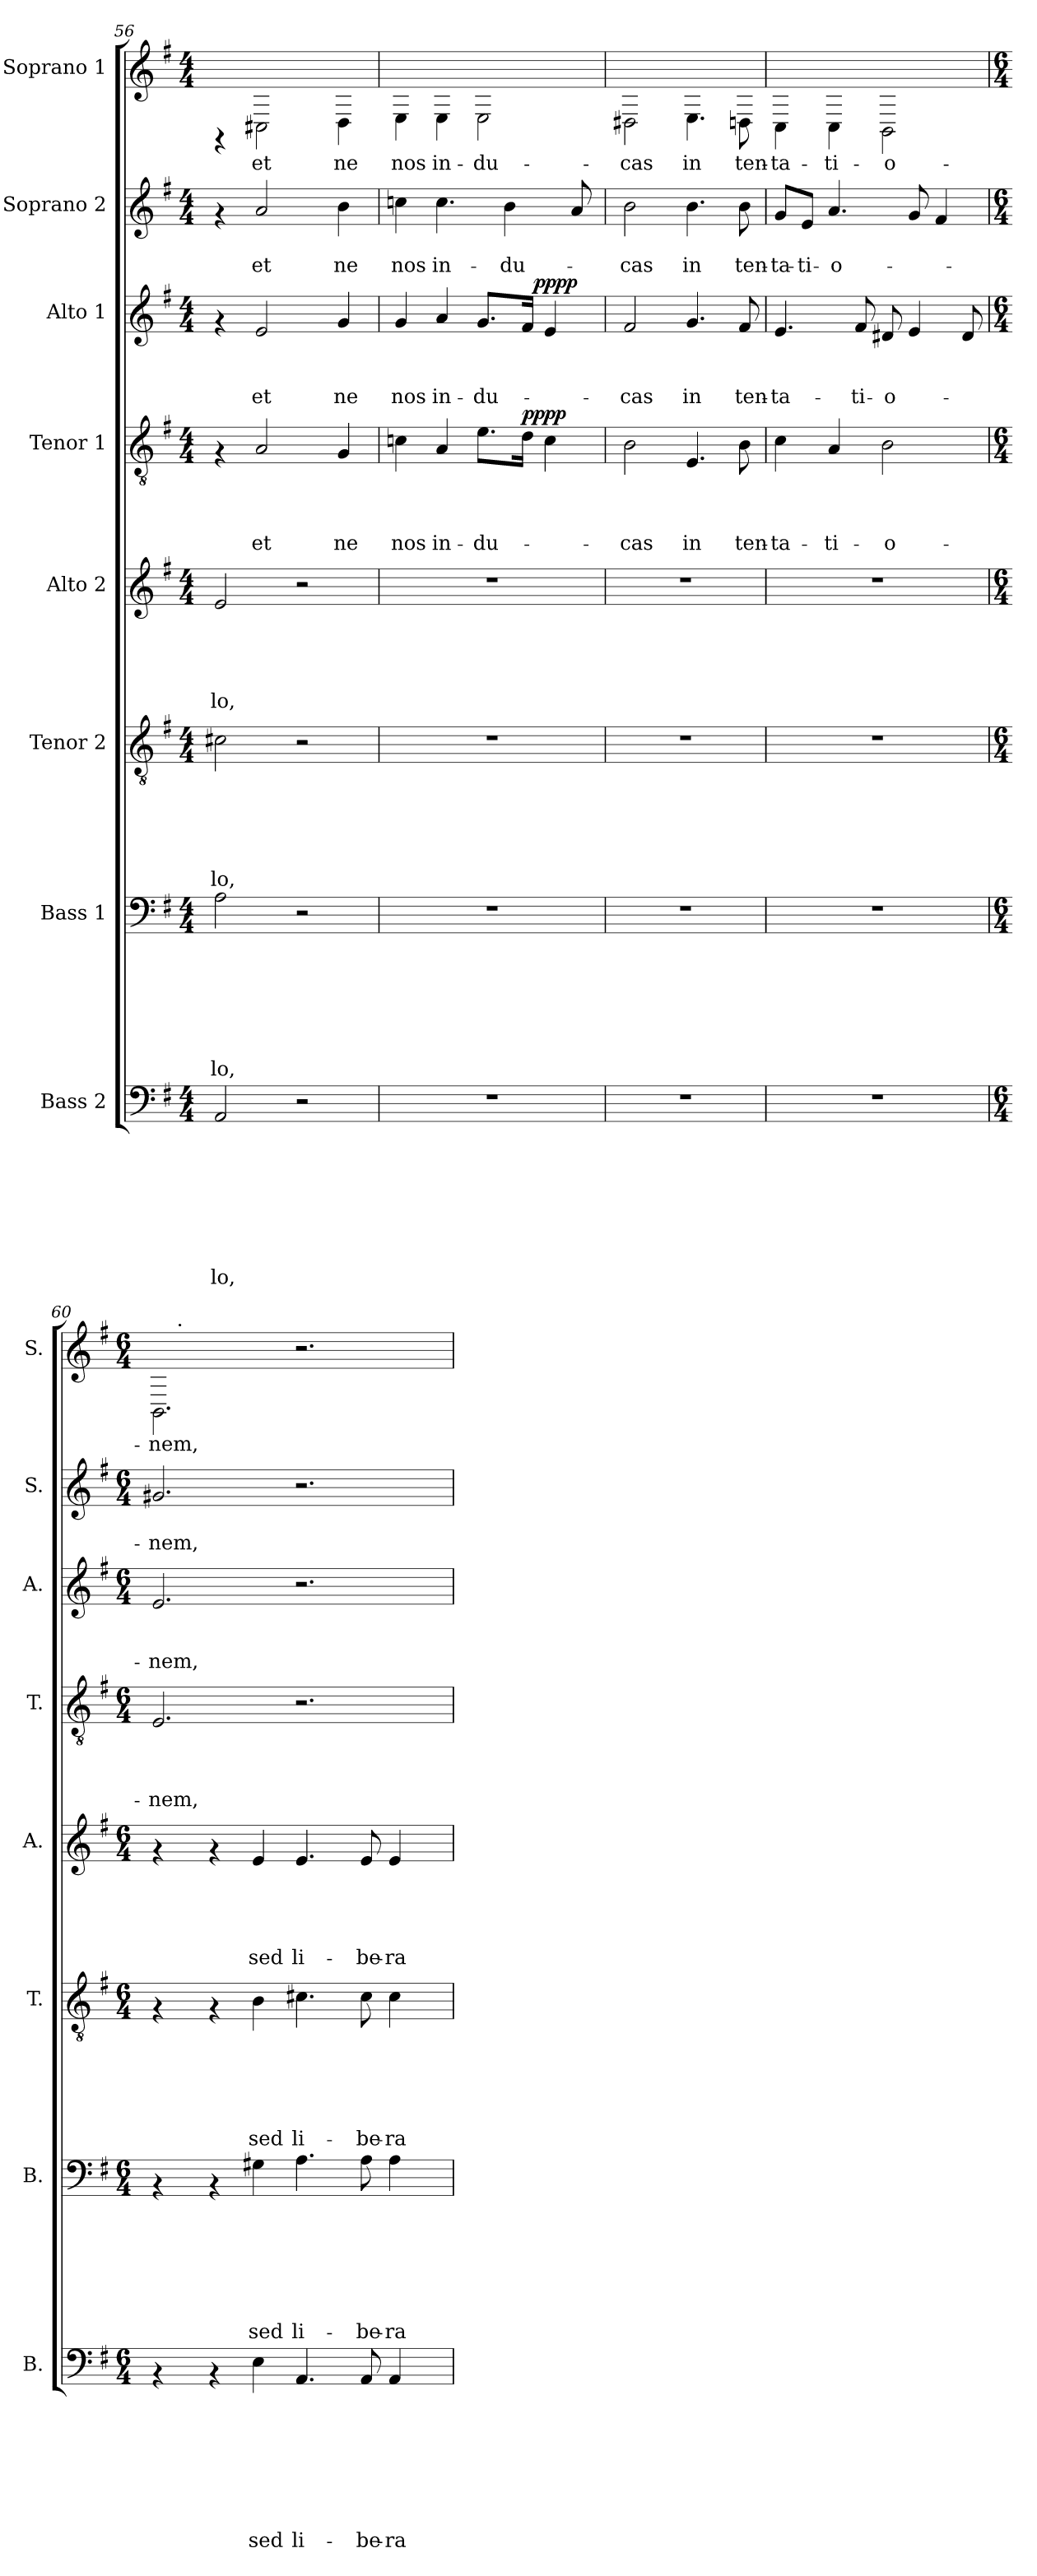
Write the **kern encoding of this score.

**kern	**text	**text	**text	**text	**text	**text	**text	**text	**kern	**text	**text	**text	**text	**text	**text	**text	**kern	**text	**text	**text	**text	**text	**text	**kern	**text	**text	**text	**text	**text	**kern	**text	**text	**text	**text	**dynam	**kern	**text	**text	**text	**dynam	**kern	**text	**text	**kern	**text
*part8	*part8	*part8	*part8	*part8	*part8	*part8	*part8	*part8	*part7	*part7	*part7	*part7	*part7	*part7	*part7	*part7	*part6	*part6	*part6	*part6	*part6	*part6	*part6	*part5	*part5	*part5	*part5	*part5	*part5	*part4	*part4	*part4	*part4	*part4	*part4	*part3	*part3	*part3	*part3	*part3	*part2	*part2	*part2	*part1	*part1
*staff8	*staff8	*staff8	*staff8	*staff8	*staff8	*staff8	*staff8	*staff8	*staff7	*staff7	*staff7	*staff7	*staff7	*staff7	*staff7	*staff7	*staff6	*staff6	*staff6	*staff6	*staff6	*staff6	*staff6	*staff5	*staff5	*staff5	*staff5	*staff5	*staff5	*staff4	*staff4	*staff4	*staff4	*staff4	*staff4	*staff3	*staff3	*staff3	*staff3	*staff3	*staff2	*staff2	*staff2	*staff1	*staff1
*I"Bass 2	*	*	*	*	*	*	*	*	*I"Bass 1	*	*	*	*	*	*	*	*I"Tenor 2	*	*	*	*	*	*	*I"Alto 2	*	*	*	*	*	*I"Tenor 1	*	*	*	*	*	*I"Alto 1	*	*	*	*	*I"Soprano 2	*	*	*I"Soprano 1	*
*I'B.	*	*	*	*	*	*	*	*	*I'B.	*	*	*	*	*	*	*	*I'T.	*	*	*	*	*	*	*I'A.	*	*	*	*	*	*I'T.	*	*	*	*	*	*I'A.	*	*	*	*	*I'S.	*	*	*I'S.	*
*clefF4	*	*	*	*	*	*	*	*	*clefF4	*	*	*	*	*	*	*	*clefGv2	*	*	*	*	*	*	*clefG2	*	*	*	*	*	*clefGv2	*	*	*	*	*	*clefG2	*	*	*	*	*clefG2	*	*	*clefG2	*
*k[f#]	*	*	*	*	*	*	*	*	*k[f#]	*	*	*	*	*	*	*	*k[f#]	*	*	*	*	*	*	*k[f#]	*	*	*	*	*	*k[f#]	*	*	*	*	*	*k[f#]	*	*	*	*	*k[f#]	*	*	*k[f#]	*
*G:	*	*	*	*	*	*	*	*	*G:	*	*	*	*	*	*	*	*G:	*	*	*	*	*	*	*G:	*	*	*	*	*	*G:	*	*	*	*	*	*G:	*	*	*	*	*G:	*	*	*G:	*
*M4/4	*	*	*	*	*	*	*	*	*M4/4	*	*	*	*	*	*	*	*M4/4	*	*	*	*	*	*	*M4/4	*	*	*	*	*	*M4/4	*	*	*	*	*	*M4/4	*	*	*	*	*M4/4	*	*	*M4/4	*
=56	=56	=56	=56	=56	=56	=56	=56	=56	=56	=56	=56	=56	=56	=56	=56	=56	=56	=56	=56	=56	=56	=56	=56	=56	=56	=56	=56	=56	=56	=56	=56	=56	=56	=56	=56	=56	=56	=56	=56	=56	=56	=56	=56	=56	=56
!	!	!	!	!	!	!	!	!LO:LY:b	!	!	!	!	!	!	!	!LO:LY:b	!	!	!	!	!	!	!LO:LY:b	!	!	!	!	!	!LO:LY:b	!	!	!	!	!	!	!	!	!	!	!	!	!	!	!	!
2AA/	.	.	.	.	.	.	.	-lo,	2A\	.	.	.	.	.	.	-lo,	2c#X\	.	.	.	.	.	-lo,	2e/	.	.	.	.	-lo,	4rF	.	.	.	.	.	4rf	.	.	.	.	4rf	.	.	4rFF	.
!	!	!	!	!	!	!	!	!	!	!	!	!	!	!	!	!	!	!	!	!	!	!	!	!	!	!	!	!	!	!	!	!	!	!LO:LY:b	!	!	!	!	!LO:LY:b	!	!	!	!LO:LY:b	!	!LO:LY:b
.	.	.	.	.	.	.	.	.	.	.	.	.	.	.	.	.	.	.	.	.	.	.	.	.	.	.	.	.	.	2A/	.	.	.	et	.	2e/	.	.	et	.	2a/	.	et	2C#X\	et
2r	.	.	.	.	.	.	.	.	2r	.	.	.	.	.	.	.	2r	.	.	.	.	.	.	2r	.	.	.	.	.	.	.	.	.	.	.	.	.	.	.	.	.	.	.	.	.
!	!	!	!	!	!	!	!	!	!	!	!	!	!	!	!	!	!	!	!	!	!	!	!	!	!	!	!	!	!	!	!	!	!	!LO:LY:b	!	!	!	!	!LO:LY:b	!	!	!	!LO:LY:b	!	!LO:LY:b
.	.	.	.	.	.	.	.	.	.	.	.	.	.	.	.	.	.	.	.	.	.	.	.	.	.	.	.	.	.	4G/	.	.	.	ne	.	4g/	.	.	ne	.	4b\	.	ne	4D\	ne
=57	=57	=57	=57	=57	=57	=57	=57	=57	=57	=57	=57	=57	=57	=57	=57	=57	=57	=57	=57	=57	=57	=57	=57	=57	=57	=57	=57	=57	=57	=57	=57	=57	=57	=57	=57	=57	=57	=57	=57	=57	=57	=57	=57	=57	=57
!	!	!	!	!	!	!	!	!	!	!	!	!	!	!	!	!	!	!	!	!	!	!	!	!	!	!	!	!	!	!	!	!	!	!LO:LY:b	!	!	!	!	!LO:LY:b	!	!	!	!LO:LY:b	!	!LO:LY:b
*	*	*	*	*	*	*	*	*	*	*	*	*	*	*	*	*	*	*	*	*	*	*	*	*	*	*	*	*	*	*	*	*	*	*	*	*^	*	*	*	*	*	*	*	*	*
1r	.	.	.	.	.	.	.	.	1r	.	.	.	.	.	.	.	1r	.	.	.	.	.	.	1r	.	.	.	.	.	4cni\	.	.	.	nos	.	4g/	2ryy	.	.	nos	.	4ccni\	.	nos	4E\	nos
!	!	!	!	!	!	!	!	!	!	!	!	!	!	!	!	!	!	!	!	!	!	!	!	!	!	!	!	!	!	!	!	!	!	!LO:LY:b	!	!	!	!	!	!LO:LY:b	!	!	!	!LO:LY:b	!	!LO:LY:b
.	.	.	.	.	.	.	.	.	.	.	.	.	.	.	.	.	.	.	.	.	.	.	.	.	.	.	.	.	.	4A/	.	.	.	in-	.	4a/	.	.	.	in-	.	4.cc\	.	in-	4E\	in-
!	!	!	!	!	!	!	!	!	!	!	!	!	!	!	!	!	!	!	!	!	!	!	!	!	!	!	!	!	!	!	!	!	!	!LO:LY:b	!	!	!	!	!	!LO:LY:b	!	!	!	!	!	!LO:LY:b
.	.	.	.	.	.	.	.	.	.	.	.	.	.	.	.	.	.	.	.	.	.	.	.	.	.	.	.	.	.	8.e\L	.	.	.	-du-	.	8.g/L	8..ryy	.	.	-du-	.	.	.	.	2E\	-du-
!	!	!	!	!	!	!	!	!	!	!	!	!	!	!	!	!	!	!	!	!	!	!	!	!	!	!	!	!	!	!	!	!	!	!	!	!	!	!	!	!	!	!	!	!LO:LY:b	!	!
.	.	.	.	.	.	.	.	.	.	.	.	.	.	.	.	.	.	.	.	.	.	.	.	.	.	.	.	.	.	.	.	.	.	.	.	.	.	.	.	.	.	4b\	.	-du-	.	.
!	!	!	!	!	!	!	!	!	!	!	!	!	!	!	!	!	!	!	!	!	!	!	!	!	!	!	!	!	!	!	!	!	!	!	!LO:DY:b	!	!	!	!	!	!	!	!	!	!	!
.	.	.	.	.	.	.	.	.	.	.	.	.	.	.	.	.	.	.	.	.	.	.	.	.	.	.	.	.	.	16d\Jk	.	.	.	.	pppp	16f#/Jk	.	.	.	.	.	.	.	.	.	.
!	!	!	!	!	!	!	!	!	!	!	!	!	!	!	!	!	!	!	!	!	!	!	!	!	!	!	!	!	!	!	!	!	!	!	!	!	!	!	!	!	!LO:DY:b	!	!	!	!	!
.	.	.	.	.	.	.	.	.	.	.	.	.	.	.	.	.	.	.	.	.	.	.	.	.	.	.	.	.	.	.	.	.	.	.	.	.	4ryy	.	.	.	pppp	.	.	.	.	.
.	.	.	.	.	.	.	.	.	.	.	.	.	.	.	.	.	.	.	.	.	.	.	.	.	.	.	.	.	.	4c\	.	.	.	.	.	4e/	.	.	.	.	.	.	.	.	.	.
.	.	.	.	.	.	.	.	.	.	.	.	.	.	.	.	.	.	.	.	.	.	.	.	.	.	.	.	.	.	.	.	.	.	.	.	.	.	.	.	.	.	8a/	.	.	.	.
.	.	.	.	.	.	.	.	.	.	.	.	.	.	.	.	.	.	.	.	.	.	.	.	.	.	.	.	.	.	.	.	.	.	.	.	.	32ryy	.	.	.	.	.	.	.	.	.
=58	=58	=58	=58	=58	=58	=58	=58	=58	=58	=58	=58	=58	=58	=58	=58	=58	=58	=58	=58	=58	=58	=58	=58	=58	=58	=58	=58	=58	=58	=58	=58	=58	=58	=58	=58	=58	=58	=58	=58	=58	=58	=58	=58	=58	=58	=58
!	!	!	!	!	!	!	!	!	!	!	!	!	!	!	!	!	!	!	!	!	!	!	!	!	!	!	!	!	!	!	!	!	!	!LO:LY:b	!	!	!	!	!	!LO:LY:b	!	!	!	!LO:LY:b	!	!LO:LY:b
*	*	*	*	*	*	*	*	*	*	*	*	*	*	*	*	*	*	*	*	*	*	*	*	*	*	*	*	*	*	*	*	*	*	*	*	*v	*v	*	*	*	*	*	*	*	*	*
1r	.	.	.	.	.	.	.	.	1r	.	.	.	.	.	.	.	1r	.	.	.	.	.	.	1r	.	.	.	.	.	2B\	.	.	.	-cas	.	2f#/	.	.	-cas	.	2b\	.	-cas	2D#X\	-cas
!	!	!	!	!	!	!	!	!	!	!	!	!	!	!	!	!	!	!	!	!	!	!	!	!	!	!	!	!	!	!	!	!	!	!LO:LY:b	!	!	!	!	!LO:LY:b	!	!	!	!LO:LY:b	!	!LO:LY:b
.	.	.	.	.	.	.	.	.	.	.	.	.	.	.	.	.	.	.	.	.	.	.	.	.	.	.	.	.	.	4.E/	.	.	.	in	.	4.g/	.	.	in	.	4.b\	.	in	4.E\	in
!	!	!	!	!	!	!	!	!	!	!	!	!	!	!	!	!	!	!	!	!	!	!	!	!	!	!	!	!	!	!	!	!	!	!LO:LY:b	!	!	!	!	!LO:LY:b	!	!	!	!LO:LY:b	!	!LO:LY:b
.	.	.	.	.	.	.	.	.	.	.	.	.	.	.	.	.	.	.	.	.	.	.	.	.	.	.	.	.	.	8B\	.	.	.	ten-	.	8f#/	.	.	ten-	.	8b\	.	ten-	8Dn\	ten-
!!LO:PB:g=z
=59	=59	=59	=59	=59	=59	=59	=59	=59	=59	=59	=59	=59	=59	=59	=59	=59	=59	=59	=59	=59	=59	=59	=59	=59	=59	=59	=59	=59	=59	=59	=59	=59	=59	=59	=59	=59	=59	=59	=59	=59	=59	=59	=59	=59	=59
!	!	!	!	!	!	!	!	!	!	!	!	!	!	!	!	!	!	!	!	!	!	!	!	!	!	!	!	!	!	!	!	!	!	!LO:LY:b	!	!	!	!	!LO:LY:b	!	!	!	!LO:LY:b	!	!LO:LY:b
1r	.	.	.	.	.	.	.	.	1r	.	.	.	.	.	.	.	1r	.	.	.	.	.	.	1r	.	.	.	.	.	4c\	.	.	.	-ta-	.	4.e/	.	.	-ta-	.	8g/L	.	-ta-	4C\	-ta-
!	!	!	!	!	!	!	!	!	!	!	!	!	!	!	!	!	!	!	!	!	!	!	!	!	!	!	!	!	!	!	!	!	!	!	!	!	!	!	!	!	!	!	!LO:LY:b	!	!
.	.	.	.	.	.	.	.	.	.	.	.	.	.	.	.	.	.	.	.	.	.	.	.	.	.	.	.	.	.	.	.	.	.	.	.	.	.	.	.	.	8e/J	.	-ti-	.	.
!	!	!	!	!	!	!	!	!	!	!	!	!	!	!	!	!	!	!	!	!	!	!	!	!	!	!	!	!	!	!	!	!	!	!LO:LY:b	!	!	!	!	!	!	!	!	!LO:LY:b	!	!LO:LY:b
.	.	.	.	.	.	.	.	.	.	.	.	.	.	.	.	.	.	.	.	.	.	.	.	.	.	.	.	.	.	4A/	.	.	.	-ti-	.	.	.	.	.	.	4.a/	.	-o-	4C\	-ti-
!	!	!	!	!	!	!	!	!	!	!	!	!	!	!	!	!	!	!	!	!	!	!	!	!	!	!	!	!	!	!	!	!	!	!	!	!	!	!	!LO:LY:b	!	!	!	!	!	!
.	.	.	.	.	.	.	.	.	.	.	.	.	.	.	.	.	.	.	.	.	.	.	.	.	.	.	.	.	.	.	.	.	.	.	.	8f#/	.	.	-ti-	.	.	.	.	.	.
!	!	!	!	!	!	!	!	!	!	!	!	!	!	!	!	!	!	!	!	!	!	!	!	!	!	!	!	!	!	!	!	!	!	!LO:LY:b	!	!	!	!	!LO:LY:b	!	!	!	!	!	!LO:LY:b
.	.	.	.	.	.	.	.	.	.	.	.	.	.	.	.	.	.	.	.	.	.	.	.	.	.	.	.	.	.	2B\	.	.	.	-o-	.	8d#X/	.	.	-o-	.	.	.	.	2BB\	-o-
.	.	.	.	.	.	.	.	.	.	.	.	.	.	.	.	.	.	.	.	.	.	.	.	.	.	.	.	.	.	.	.	.	.	.	.	4e/	.	.	.	.	8g/	.	.	.	.
.	.	.	.	.	.	.	.	.	.	.	.	.	.	.	.	.	.	.	.	.	.	.	.	.	.	.	.	.	.	.	.	.	.	.	.	.	.	.	.	.	4f#/	.	.	.	.
.	.	.	.	.	.	.	.	.	.	.	.	.	.	.	.	.	.	.	.	.	.	.	.	.	.	.	.	.	.	.	.	.	.	.	.	8d#/	.	.	.	.	.	.	.	.	.
=60	=60	=60	=60	=60	=60	=60	=60	=60	=60	=60	=60	=60	=60	=60	=60	=60	=60	=60	=60	=60	=60	=60	=60	=60	=60	=60	=60	=60	=60	=60	=60	=60	=60	=60	=60	=60	=60	=60	=60	=60	=60	=60	=60	=60	=60
*M6/4	*	*	*	*	*	*	*	*	*M6/4	*	*	*	*	*	*	*	*M6/4	*	*	*	*	*	*	*M6/4	*	*	*	*	*	*M6/4	*	*	*	*	*	*M6/4	*	*	*	*	*M6/4	*	*	*M6/4	*
!	!	!	!	!	!	!	!	!	!	!	!	!	!	!	!	!	!	!	!	!	!	!	!	!	!	!	!	!	!	!	!	!	!	!LO:LY:b	!	!	!	!	!LO:LY:b	!	!	!	!LO:LY:b	!	!LO:LY:b
*	*	*	*	*	*	*	*	*	*	*	*	*	*	*	*	*	*	*	*	*	*	*	*	*	*	*	*	*	*	*	*	*	*	*	*	*	*	*	*	*	*	*	*	*^	*
4rAA	.	.	.	.	.	.	.	.	4rAA	.	.	.	.	.	.	.	4rF	.	.	.	.	.	.	4rf	.	.	.	.	.	2.E/	.	.	.	-nem,	.	2.e/	.	.	-nem,	.	2.g#X/	.	-nem,	2.BB\	16.ryy	-nem,
!	!	!	!	!	!	!	!	!	!	!	!	!	!	!	!	!	!	!	!	!	!	!	!	!	!	!	!	!	!	!	!	!	!	!	!	!	!	!	!	!	!	!	!	!	!LO:TX:a:t=.	!
.	.	.	.	.	.	.	.	.	.	.	.	.	.	.	.	.	.	.	.	.	.	.	.	.	.	.	.	.	.	.	.	.	.	.	.	.	.	.	.	.	.	.	.	.	1ryy	.
4rAA	.	.	.	.	.	.	.	.	4rAA	.	.	.	.	.	.	.	4rF	.	.	.	.	.	.	4rf	.	.	.	.	.	.	.	.	.	.	.	.	.	.	.	.	.	.	.	.	.	.
!	!	!	!	!	!	!	!	!LO:LY:b	!	!	!	!	!	!	!	!LO:LY:b	!	!	!	!	!	!	!LO:LY:b	!	!	!	!	!	!LO:LY:b	!	!	!	!	!	!	!	!	!	!	!	!	!	!	!	!	!
4E\	.	.	.	.	.	.	.	sed	4G#X\	.	.	.	.	.	.	sed	4B\	.	.	.	.	.	sed	4e/	.	.	.	.	sed	.	.	.	.	.	.	.	.	.	.	.	.	.	.	.	.	.
!	!	!	!	!	!	!	!	!LO:LY:b	!	!	!	!	!	!	!	!LO:LY:b	!	!	!	!	!	!	!LO:LY:b	!	!	!	!	!	!LO:LY:b	!	!	!	!	!	!	!	!	!	!	!	!	!	!	!	!	!
4.AA/	.	.	.	.	.	.	.	li-	4.A\	.	.	.	.	.	.	li-	4.c#X\	.	.	.	.	.	li-	4.e/	.	.	.	.	li-	2.r	.	.	.	.	.	2.r	.	.	.	.	2.r	.	.	2.r	.	.
.	.	.	.	.	.	.	.	.	.	.	.	.	.	.	.	.	.	.	.	.	.	.	.	.	.	.	.	.	.	.	.	.	.	.	.	.	.	.	.	.	.	.	.	.	4ryy	.
!	!	!	!	!	!	!	!	!LO:LY:b	!	!	!	!	!	!	!	!LO:LY:b	!	!	!	!	!	!	!LO:LY:b	!	!	!	!	!	!LO:LY:b	!	!	!	!	!	!	!	!	!	!	!	!	!	!	!	!	!
8AA/	.	.	.	.	.	.	.	-be-	8A\	.	.	.	.	.	.	-be-	8c#\	.	.	.	.	.	-be-	8e/	.	.	.	.	-be-	.	.	.	.	.	.	.	.	.	.	.	.	.	.	.	.	.
!	!	!	!	!	!	!	!	!LO:LY:b	!	!	!	!	!	!	!	!LO:LY:b	!	!	!	!	!	!	!LO:LY:b	!	!	!	!	!	!LO:LY:b	!	!	!	!	!	!	!	!	!	!	!	!	!	!	!	!	!
4AA/	.	.	.	.	.	.	.	-ra	4A\	.	.	.	.	.	.	-ra	4c#\	.	.	.	.	.	-ra	4e/	.	.	.	.	-ra	.	.	.	.	.	.	.	.	.	.	.	.	.	.	.	.	.
.	.	.	.	.	.	.	.	.	.	.	.	.	.	.	.	.	.	.	.	.	.	.	.	.	.	.	.	.	.	.	.	.	.	.	.	.	.	.	.	.	.	.	.	.	8ryy	.
.	.	.	.	.	.	.	.	.	.	.	.	.	.	.	.	.	.	.	.	.	.	.	.	.	.	.	.	.	.	.	.	.	.	.	.	.	.	.	.	.	.	.	.	.	32ryy	.
*	*	*	*	*	*	*	*	*	*	*	*	*	*	*	*	*	*	*	*	*	*	*	*	*	*	*	*	*	*	*	*	*	*	*	*	*	*	*	*	*	*	*	*	*v	*v	*
=	=	=	=	=	=	=	=	=	=	=	=	=	=	=	=	=	=	=	=	=	=	=	=	=	=	=	=	=	=	=	=	=	=	=	=	=	=	=	=	=	=	=	=	=	=
*-	*-	*-	*-	*-	*-	*-	*-	*-	*-	*-	*-	*-	*-	*-	*-	*-	*-	*-	*-	*-	*-	*-	*-	*-	*-	*-	*-	*-	*-	*-	*-	*-	*-	*-	*-	*-	*-	*-	*-	*-	*-	*-	*-	*-	*-
